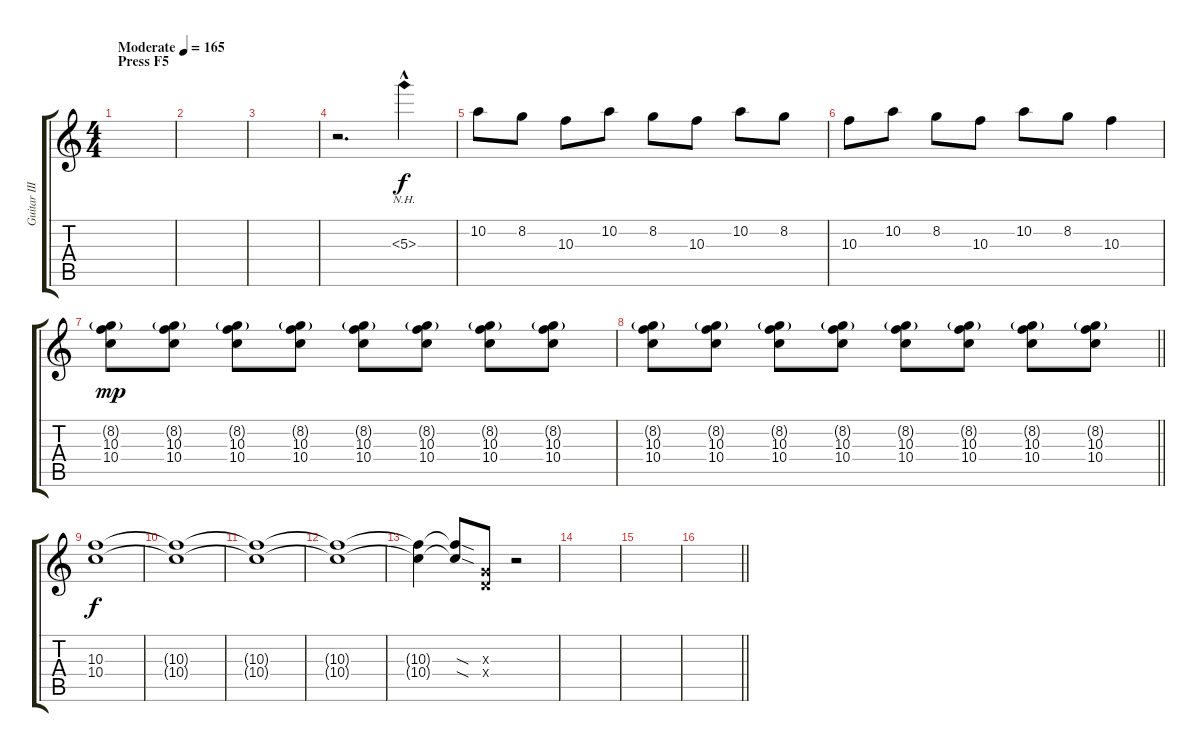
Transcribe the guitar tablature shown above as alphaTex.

\track ("Guitar III" "Guitar III") {instrument overdrivenguitar}
\staff {score tabs}
\tuning (E4 B3 G3 D3 A2 D2) {hide}
\ts (4 4)
\section ("" "Press F5")
\tempo (165 "Moderate")
\clef g2
\ks c
|
|
|
r.2{d} 5.3{nh hac}.4 |
10.2.8{dy f} 8.2.8 10.3.8 10.2.8 8.2.8 10.3.8 10.2.8 8.2.8 |
10.3.8 10.2.8 8.2.8 10.3.8 10.2.8 8.2.8 10.3.4 |
(8.2{g} 10.3 10.4).8{dy mp} (8.2{g} 10.3 10.4).8 (8.2{g} 10.3 10.4).8 (8.2{g} 10.3 10.4).8 (8.2{g} 10.3 10.4).8 (8.2{g} 10.3 10.4).8 (8.2{g} 10.3 10.4).8 (8.2{g} 10.3 10.4).8 |
\barLineRight lightlight
(8.2{g} 10.3 10.4).8 (8.2{g} 10.3 10.4).8 (8.2{g} 10.3 10.4).8 (8.2{g} 10.3 10.4).8 (8.2{g} 10.3 10.4).8 (8.2{g} 10.3 10.4).8 (8.2{g} 10.3 10.4).8 (8.2{g} 10.3 10.4).8 |
(10.3 10.4).1{dy f} |
(10.3{t} 10.4{t}).1 |
(10.3{t} 10.4{t}).1 |
(10.3{t} 10.4{t}).1 |
(10.3{t} 10.4{t}).4 (10.3{sod t} 10.4{sod t}).8 (0.3{x} 0.4{x}).8 r.2 |
|
|
\barLineRight lightlight
